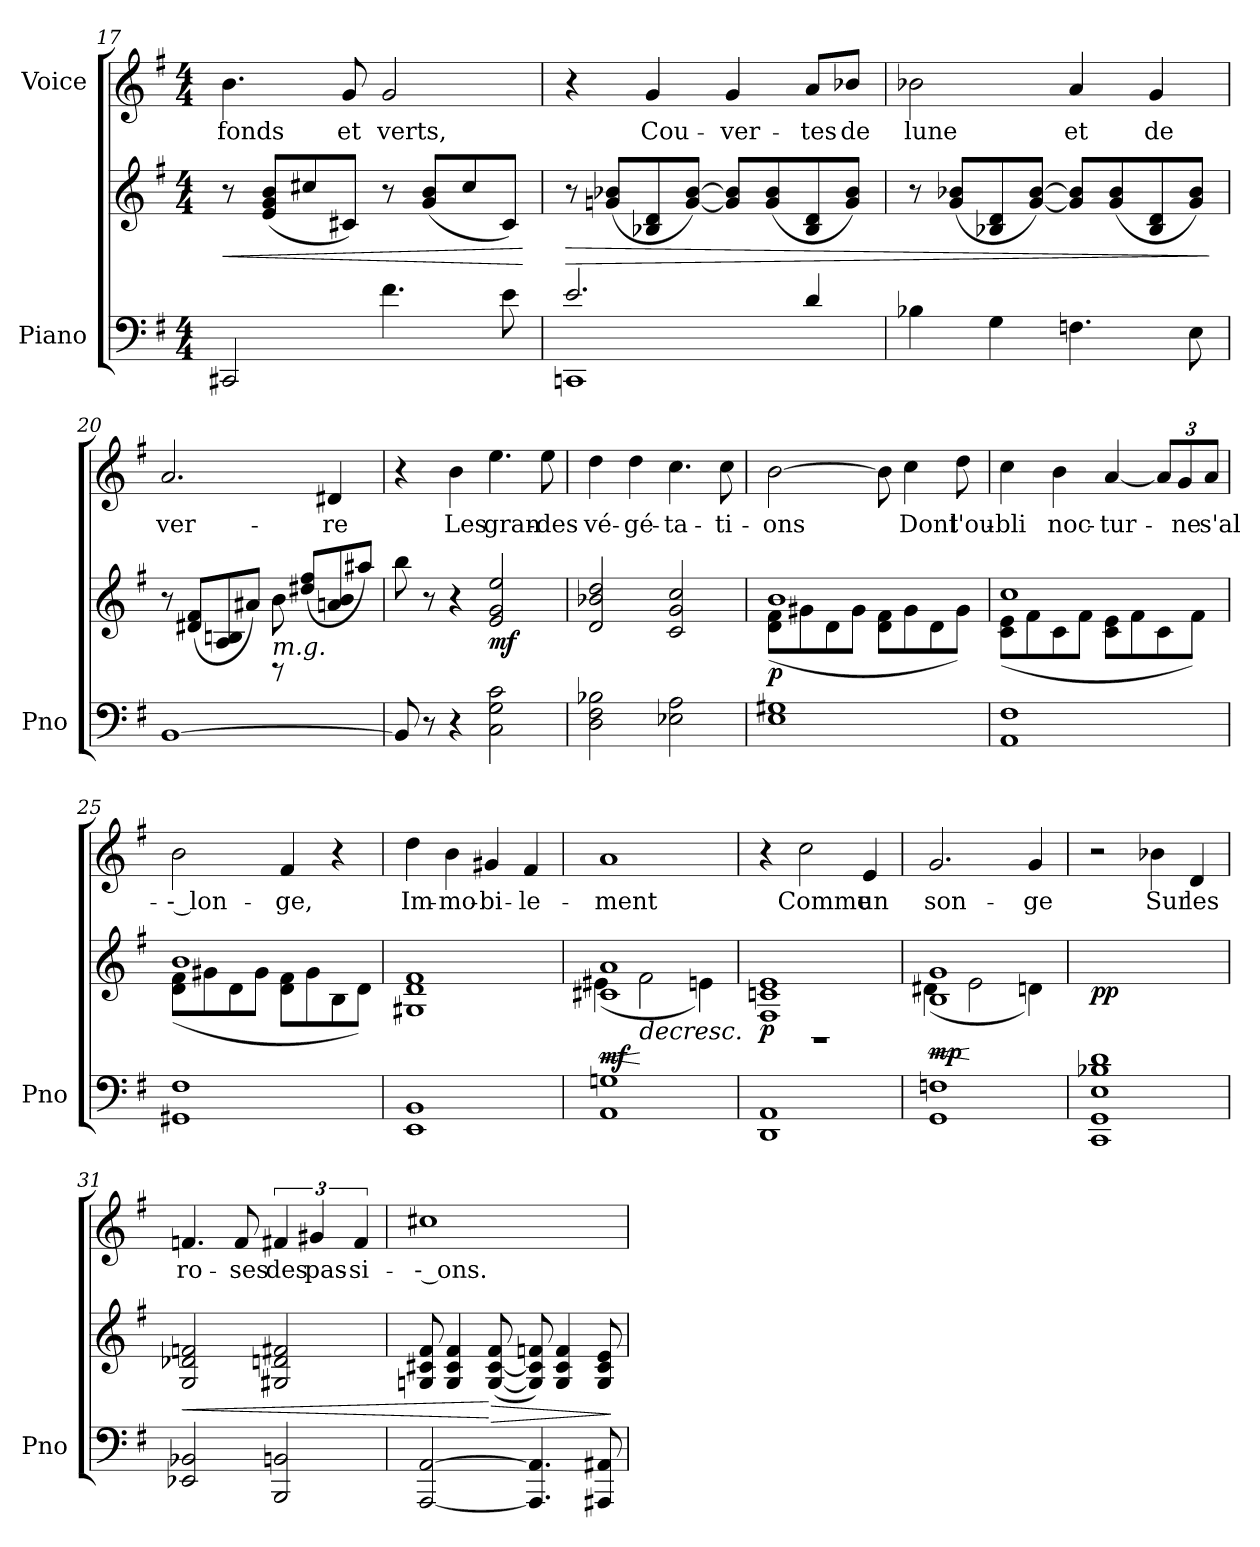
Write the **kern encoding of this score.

**kern	**kern	**dynam	**kern	**text
*part2	*part2	*part2	*part1	*part1
*staff3	*staff2	*staff2/3	*staff1	*staff1
*I"Piano	*	*	*I"Voice	*
*I'Pno	*	*	*	*
*clefF4	*clefG2	*	*clefG2	*
*k[f#]	*k[f#]	*	*k[f#]	*
*M4/4	*M4/4	*	*M4/4	*
=17	=17	=17	=17	=17
!	!	!LO:HP:b	!	!LO:LY:b
2CC#X/	8r	<	4.b\	-fonds
.	(<8e/ 8g/ 8b/L	.	.	.
.	8cc#X/	.	.	.
!	!	!	!	!LO:LY:b
.	8c#X/J)	.	8g/	et
!	!	!	!	!LO:LY:b
4.f#\	8r	.	2g/	verts,
.	(<8g/ 8b/L	.	.	.
.	8cc#/	.	.	.
8e\	8c#/J)	.	.	.
.	.	[	.	.
=18	=18	=18	=18	=18
*^	*	*	*	*
!	!	!	!LO:HP:b	!	!
2.e/	1CCn	8r	>	4r	.
.	.	(<8gn/ 8b-X/L	.	.	.
!	!	!	!	!	!LO:LY:b
.	.	8B-X/ 8d/	.	4g/	Cou-
.	.	[8g/ [8b-/J)	.	.	.
!	!	!	!	!	!LO:LY:b
.	.	8g/] 8b-/]L	.	4g/	-ver-
.	.	(<8g/ 8b-/	.	.	.
!	!	!	!	!	!LO:LY:b
4d/	.	8B-/ 8d/	.	8a/L	-tes
!	!	!	!	!	!LO:LY:b
.	.	8g/ 8b-/J)	.	8b-X/J	de
*v	*v	*	*	*	*
!!LO:LB:g=z
=19	=19	=19	=19	=19
!	!	!	!	!LO:LY:b
4B-X\	8r	.	2b-X\	lune
.	(<8g/ 8b-X/L	.	.	.
4G\	8B-X/ 8d/	.	.	.
.	[8g/ [8b-/J)	.	.	.
!	!	!	!	!LO:LY:b
4.Fn\	8g/] 8b-/]L	.	4a/	et
.	(<8g/ 8b-/	.	.	.
!	!	!	!	!LO:LY:b
.	8B-/ 8d/	.	4g/	de
8E\	8g/ 8b-/J)	.	.	.
.	.	]	.	.
=20	=20	=20	=20	=20
*^	*	*	*	*
!	!	!	!	!	!LO:LY:b
[1BB	2ryy	8r	.	2.a/	ver-
.	.	(<8d#X/ 8f#/L	.	.	.
.	.	8A/ 8Bn/	.	.	.
.	.	8a#X/J)	.	.	.
!	!	!LO:TX:b:i:t=m.g.	!	!	!
.	8rg	8b\	.	.	.
.	8ryy	(<8dd#X/ 8ff#/L	.	.	.
!	!	!	!	!	!LO:LY:b
.	4ryy	8an/ 8b/	.	4d#X/	-re
.	.	8aa#X/J)	.	.	.
*v	*v	*	*	*	*
=21	=21	=21	=21	=21
8BB/]	8bb\	.	4r	.
8r	8r	.	.	.
!	!	!	!	!LO:LY:b
4r	4r	.	4b\	Les
!	!	!LO:DY:b	!	!LO:LY:b
2C\ 2G\ 2c\	2e/ 2g/ 2ee/	mf	4.ee\	gran-
!	!	!	!	!LO:LY:b
.	.	.	8ee\	-des
!!LO:PB:g=z
=22	=22	=22	=22	=22
!	!	!	!	!LO:LY:b
2D\ 2F#\ 2B-X\	2d/ 2b-X/ 2dd/	.	4dd\	vé-
!	!	!	!	!LO:LY:b
.	.	.	4dd\	-gé-
!	!	!	!	!LO:LY:b
2E-X\ 2A\	2c/ 2g/ 2cc/	.	4.cc\	-ta-
!	!	!	!	!LO:LY:b
.	.	.	8cc\	-ti-
=23	=23	=23	=23	=23
*	*^	*	*	*
!	!	!	!LO:DY:b	!	!LO:LY:b
1E 1G#X	1b	(>8d\ 8f#\L	p	[2b\	-ons
.	.	8g#X\	.	.	.
.	.	8d\	.	.	.
.	.	8g#\J	.	.	.
.	.	8d\ 8f#\L	.	8b\]	.
!	!	!	!	!	!LO:LY:b
.	.	8g#\	.	4cc\	Dont
.	.	8d\	.	.	.
!	!	!	!	!	!LO:LY:b
.	.	8g#\J)	.	8dd\	l'ou-
=24	=24	=24	=24	=24	=24
!	!	!	!	!	!LO:LY:b
1AA 1F#	1cc	(>8c\ 8e\L	.	4cc\	-bli
.	.	8f#\	.	.	.
!	!	!	!	!	!LO:LY:b
.	.	8c\	.	4b\	noc-
.	.	8f#\J	.	.	.
!	!	!	!	!	!LO:LY:b
.	.	8c\ 8e\L	.	[4a/	-tur-
.	.	8f#\	.	.	.
.	.	8c\	.	12a/L]	.
!	!	!	!	!	!LO:LY:b
.	.	.	.	12g/	-ne
.	.	8f#\J)	.	.	.
!	!	!	!	!	!LO:LY:b
.	.	.	.	12a/J	s'al-
!!LO:LB:g=z
=25	=25	=25	=25	=25	=25
!	!	!	!	!	!LO:LY:b
1GG#X 1F#	1b	(>8d\ 8f#\L	.	2b\	-- lon-
.	.	8g#X\	.	.	.
.	.	8d\	.	.	.
.	.	8g#\J	.	.	.
!	!	!	!	!	!LO:LY:b
.	.	8d\ 8f#\L	.	4f#/	-ge,
.	.	8g#\	.	.	.
.	.	8B\	.	4r	.
.	.	8d\J)	.	.	.
=26	=26	=26	=26	=26	=26
!	!	!	!	!	!LO:LY:b
*	*v	*v	*	*	*
1EE 1BB	1G#X 1d 1f#	.	4dd\	Im-
!	!	!	!	!LO:LY:b
.	.	.	4b\	-mo-
!	!	!	!	!LO:LY:b
.	.	.	4g#X/	-bi-
!	!	!	!	!LO:LY:b
.	.	.	4f#/	-le-
=27	=27	=27	=27	=27
!	!	!LO:HP:b	!	!LO:LY:b
*	*^	*	*	*
!	!	!	!LO:DY:n=1:b	!	!
1AA 1Gn	1c#X 1a	(>4e#X\	< mf	1a	-ment
!	!	!	!LO:HP:n=1:b	!	!
.	.	2f#\	[ >	.	.
.	.	4en\)	.	.	.
!!LO:LB:g=z
=28	=28	=28	=28	=28	=28
!	!	!	!LO:DY:b	!	!
1DD 1AA	1F# 1cn 1e	1r	p	4r	.
!	!	!	!	!	!LO:LY:b
.	.	.	.	2cc\	Comme
!	!	!	!	!	!LO:LY:b
.	.	.	.	4e/	un
=29	=29	=29	=29	=29	=29
!	!	!	!LO:HP:b	!	!LO:LY:b
!	!	!	!LO:DY:n=1:b	!	!
1GG 1Fn	1B 1g	(>4d#X\	< mp	2.g/	son-
.	.	2e\	[	.	.
!	!	!	!	!	!LO:LY:b
.	.	4dn\)	.	4g/	-ge
*	*v	*v	*	*	*
.	.	]	.	.
=30	=30	=30	=30	=30
*^	*	*	*	*
!	!	!	!LO:DY:b	!	!
1B-X 1d	1CC 1GG 1E	1ryy	pp	2r	.
!	!	!	!	!	!LO:LY:b
.	.	.	.	4b-X\	Sur
!	!	!	!	!	!LO:LY:b
.	.	.	.	4d/	les
*v	*v	*	*	*	*
=31	=31	=31	=31	=31
!	!	!LO:HP:b	!	!LO:LY:b
2EE-X/ 2BB-X/	2G/ 2d-X/ 2fn/	<	4.fn/	ro-
!	!	!	!	!LO:LY:b
.	.	.	8f/	-ses
!	!	!	!	!LO:LY:b
2BBB/ 2BBn/	2G#X/ 2dn/ 2f#X/	.	6f#X/	des
!	!	!	!	!LO:LY:b
.	.	.	6g#X/	pas-
!	!	!	!	!LO:LY:b
.	.	.	6f#/	-si-
!!LO:LB:g=z
=32	=32	=32	=32	=32
!	!	!	!	!LO:LY:b
[2AAA/ [2AA/	8Gn/ 8c#X/ 8f#/	.	1cc#X	-- ons.
.	4G/ 4c#/ 4f#/	.	.	.
!	!	!LO:HP:n=1:b	!	!
.	(>[8G/ [8c#/ 8f#/	[ >	.	.
4.AAA/] 4.AA/]	8G/] 8c#/] 8fn/)	.	.	.
.	4G/ 4c#/ 4f/	.	.	.
8AAA#X/ 8AA#X/	8G/ 8c#/ 8e/	.	.	.
.	.	]	.	.
=	=	=	=	=
*-	*-	*-	*-	*-
